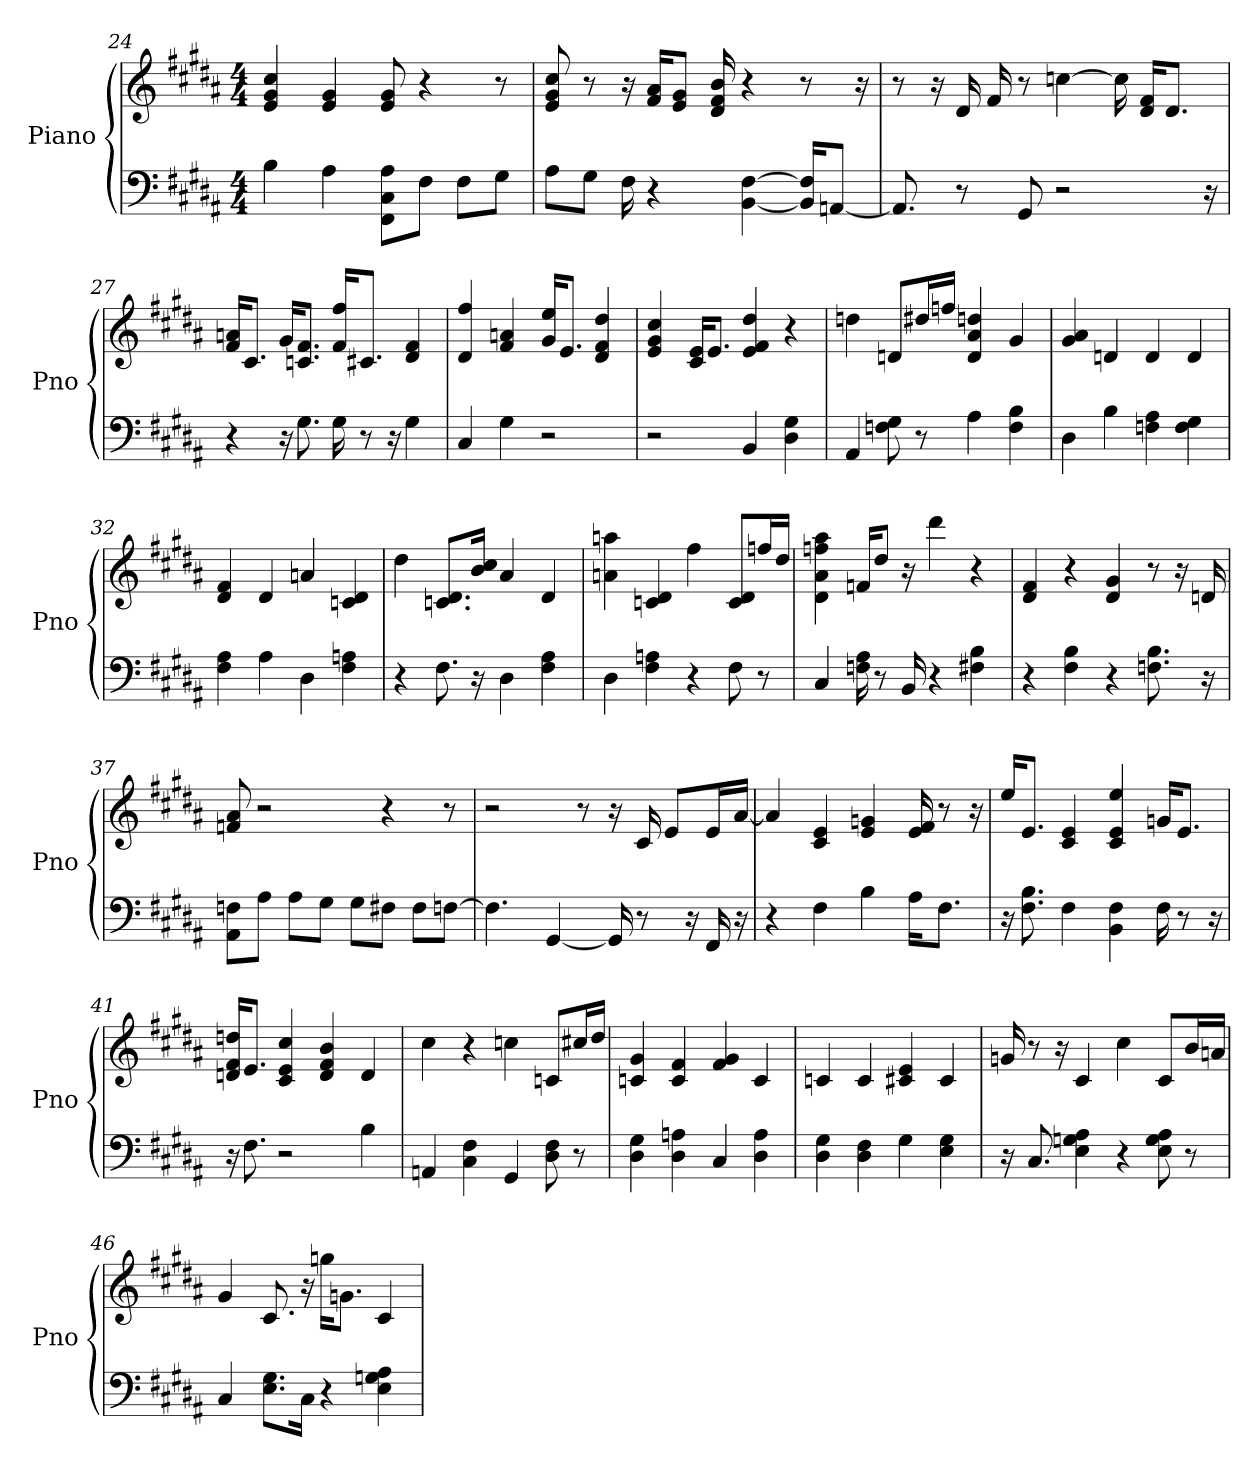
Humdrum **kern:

**kern	**kern
*part1	*part1
*staff2	*staff1
*I"Piano	*
*I'Pno	*
*clefF4	*clefG2
*k[f#c#g#d#a#]	*k[f#c#g#d#a#]
*B:	*B:
*M4/4	*M4/4
=24	=24
4B	4cc# 4e 4g#
4A#	4g# 4e
8C#\ 8A#\ 8FF#\L	8e 8g#
8F#\J	4r
8F#\L	.
8G#\J	8r
=25	=25
8A#\L	8cc# 8g# 8e
8G#\J	8r
16F#	16r
4r	16f#/ 16a#/KL
.	8e/ 8g#/J
.	16b 16f# 16d#
[4F# [4BB	4r
16F#]/ 16BB]/KL	8r
[8AA/J	.
.	16r
=26	=26
8.AA]	8r
.	16r
8r	16d#
.	16f#
8GG#	8r
2r	[4cc
.	16cc]
.	16f#/ 16d#/KL
.	8.d#/J
16r	.
=27	=27
4r	16a/ 16f#/KL
.	8.c#/J
16r	16g#/KL
8.G#	8.f#/ 8.c/J
16G#	16ff#/ 16f#/KL
8r	8.c#/J
16r	.
4G#	4f# 4d#
=28	=28
4C#	4ff# 4d#
4G#	4a 4f#
2r	16ee/ 16g#/KL
.	8.e/J
.	4dd# 4d# 4f#
=29	=29
2r	4g# 4e 4cc#
.	16e/ 16c#/KL
.	8.e/J
4BB	4dd# 4e 4f#
4D# 4G#	4r
=30	=30
4AA#	4dd
8G# 8F	8d/L
8r	16dd#/L
.	16ff/JJ
4A#	4dd 4a# 4d
4F 4B	4g#
=31	=31
4D#	4a# 4g#
4B	4d
4F 4A#	4d
4G# 4F	4d
=32	=32
4F# 4A#	4f# 4d#
4A#	4d#
4D#	4a
4A 4F#	4c 4d#
=33	=33
4r	4dd#
8.F#	8.c/ 8.d#/L
16r	16cc#/ 16b/Jk
4D#	4a#
4F# 4A#	4d#
=34	=34
4D#	4aa 4a
4F# 4A	4c 4d#
4r	4ff#
8F#	8d#/ 8c/L
8r	16ff/L
.	16dd#/JJ
=35	=35
4C#	4aa# 4ff 4a# 4d#
16F 16A#	16f/KL
8r	8dd#/J
16BB	16r
4r	4ddd#
4F# 4B	4r
=36	=36
4r	4d# 4f#
4F# 4B	4r
4r	4g# 4d#
8.B 8.F	8r
.	16r
16r	16d
=37	=37
8AA#\ 8F\L	8a# 8f
8A#\J	2r
8A#\L	.
8G#\J	.
8G#\L	.
8F#\J	4r
8F#\L	.
[8F\J	8r
=38	=38
4.F]	2r
[4GG#	.
.	8r
16GG#]	16r
8r	16c#
.	8e/L
16r	.
16FF#	16e/L
16r	[16a#/JJ
=39	=39
4r	4a#]
4F#	4e 4c#
4B	4g 4e
16A#\KL	16f# 16e
8.F#\J	8r
.	16r
=40	=40
16r	16ee/KL
8.B 8.F#	8.e/J
4F#	4e 4c#
4F# 4BB	4ee 4c# 4e
16F#	16g/KL
8r	8.e/J
16r	.
=41	=41
16r	16dd/ 16f#/ 16d/KL
8.F#	8.e/J
2r	4e 4cc# 4c#
.	4b 4f# 4d
4B	4d
=42	=42
4AA	4cc#
4C# 4F#	4r
4GG#	4cc
8F# 8D#	8c/L
8r	16cc#/L
.	16dd#/JJ
=43	=43
4D# 4G#	4g# 4c
4D# 4A	4f# 4c
4C#	4g# 4f#
4D# 4A	4c
=44	=44
4D# 4G#	4c
4F# 4D#	4c
4G#	4e 4c#
4E 4G#	4c#
=45	=45
16r	16g
8.C#	8r
.	16r
4G 4A# 4E	4c#
4r	4cc#
8A# 8E 8G	8c#/L
8r	16b/L
.	16a/JJ
=46	=46
4C#	4g#
8.E\ 8.G#\L	8.c#
16C#\Jk	16r
4r	16gg\KL
.	8.g\J
4G 4E 4A#	4c#
=	=
*-	*-
